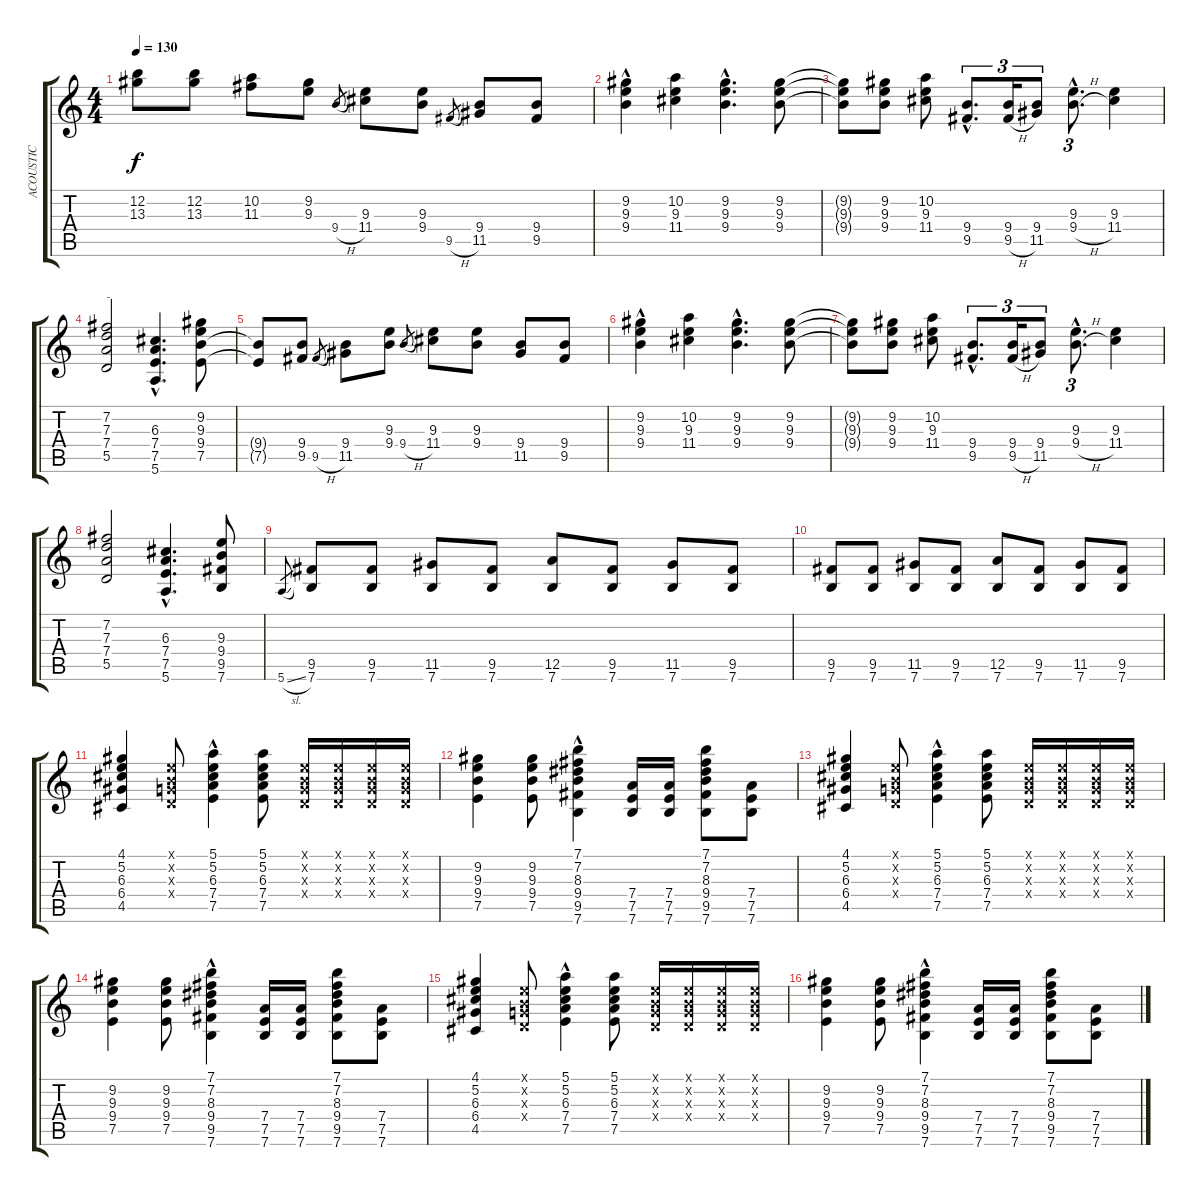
\track ("ACOUSTIC" "ACOUSTIC") {instrument acousticguitarsteel}
\staff {score tabs}
\tuning (E4 B3 G3 D3 A2 E2) {hide}
\ts (4 4)
\tempo 130
\clef g2
\ks c
(12.2{t} 13.3{t}).8{dy f} (12.2 13.3).8 (10.2 11.3).8 (9.2 9.3).8 9.4{h}.8{gr} (9.3 11.4).8 (9.3 9.4).8 9.5{h}.8{gr} (9.4 11.5).8 (9.4 9.5).8 |
(9.2{hac} 9.3 9.4).4 (10.2 9.3 11.4).4 (9.2 9.3{hac} 9.4{hac}).4{d} (9.2 9.3 9.4).8 |
(9.2{t} 9.3{t} 9.4{t}).8 (9.2 9.3 9.4).8 (10.2 9.3 11.4).8 (9.4{hac} 9.5{hac}).8{d tu (3 2)} (9.4 9.5{h}).16{tu (3 2)} (9.4 11.5).8{tu (3 2)} (9.3{hac} 9.4{h hac}).8{d tu (3 2)} (9.3 11.4).4 |
(7.2 7.3 7.4 5.5).2{txt "-"} (6.3{hac} 7.4{hac} 7.5{hac} 5.6{hac}).4{d} (9.2 9.3 9.4 7.5).8 |
(9.4{t} 7.5{t}).8 (9.4 9.5).8 9.5{h}.8{gr} (9.4 11.5).8 (9.3 9.4).8 9.4{h}.8{gr} (9.3 11.4).8 (9.3 9.4).8 (9.4 11.5).8 (9.4 9.5).8 |
(9.2{hac} 9.3 9.4).4 (10.2 9.3 11.4).4 (9.2 9.3{hac} 9.4{hac}).4{d} (9.2 9.3 9.4).8 |
(9.2{t} 9.3{t} 9.4{t}).8 (9.2 9.3 9.4).8 (10.2 9.3 11.4).8 (9.4{hac} 9.5{hac}).8{d tu (3 2)} (9.4 9.5{h}).16{tu (3 2)} (9.4 11.5).8{tu (3 2)} (9.3{hac} 9.4{h hac}).8{d tu (3 2)} (9.3 11.4).4 |
(7.2 7.3 7.4 5.5).2 (6.3{hac} 7.4{hac} 7.5{hac} 5.6{hac}).4{d} (9.3 9.4 9.5 7.6).8 |
5.6{sl}.8{gr} (9.5 7.6).8 (9.5 7.6).8 (11.5 7.6).8 (9.5 7.6).8 (12.5 7.6).8 (9.5 7.6).8 (11.5 7.6).8 (9.5 7.6).8 |
(9.5 7.6).8 (9.5 7.6).8 (11.5 7.6).8 (9.5 7.6).8 (12.5 7.6).8 (9.5 7.6).8 (11.5 7.6).8 (9.5 7.6).8 |
(4.1 5.2 6.3 6.4 4.5).4 (0.1{x} 0.2{x} 0.3{x} 0.4{x}).8 (5.1{hac} 5.2 6.3 7.4 7.5).4 (5.1 5.2 6.3 7.4 7.5).8 (0.1{x} 0.2{x} 0.3{x} 0.4{x}).16 (0.1{x} 0.2{x} 0.3{x} 0.4{x}).16 (0.1{x} 0.2{x} 0.3{x} 0.4{x}).16 (0.1{x} 0.2{x} 0.3{x} 0.4{x}).16 |
(9.2 9.3 9.4 7.5).4 (9.2 9.3 9.4 7.5).8 (7.1{hac} 7.2 8.3 9.4 9.5 7.6).4 (7.4 7.5 7.6).16 (7.4 7.5 7.6).16 (7.1 7.2 8.3 9.4 9.5 7.6).8 (7.4 7.5 7.6).8 |
(4.1 5.2 6.3 6.4 4.5).4 (0.1{x} 0.2{x} 0.3{x} 0.4{x}).8 (5.1{hac} 5.2 6.3 7.4 7.5).4 (5.1 5.2 6.3 7.4 7.5).8 (0.1{x} 0.2{x} 0.3{x} 0.4{x}).16 (0.1{x} 0.2{x} 0.3{x} 0.4{x}).16 (0.1{x} 0.2{x} 0.3{x} 0.4{x}).16 (0.1{x} 0.2{x} 0.3{x} 0.4{x}).16 |
(9.2 9.3 9.4 7.5).4 (9.2 9.3 9.4 7.5).8 (7.1{hac} 7.2 8.3 9.4 9.5 7.6).4 (7.4 7.5 7.6).16 (7.4 7.5 7.6).16 (7.1 7.2 8.3 9.4 9.5 7.6).8 (7.4 7.5 7.6).8 |
(4.1 5.2 6.3 6.4 4.5).4 (0.1{x} 0.2{x} 0.3{x} 0.4{x}).8 (5.1{hac} 5.2 6.3 7.4 7.5).4 (5.1 5.2 6.3 7.4 7.5).8 (0.1{x} 0.2{x} 0.3{x} 0.4{x}).16 (0.1{x} 0.2{x} 0.3{x} 0.4{x}).16 (0.1{x} 0.2{x} 0.3{x} 0.4{x}).16 (0.1{x} 0.2{x} 0.3{x} 0.4{x}).16 |
(9.2 9.3 9.4 7.5).4 (9.2 9.3 9.4 7.5).8 (7.1{hac} 7.2 8.3 9.4 9.5 7.6).4 (7.4 7.5 7.6).16 (7.4 7.5 7.6).16 (7.1 7.2 8.3 9.4 9.5 7.6).8 (7.4 7.5 7.6).8
